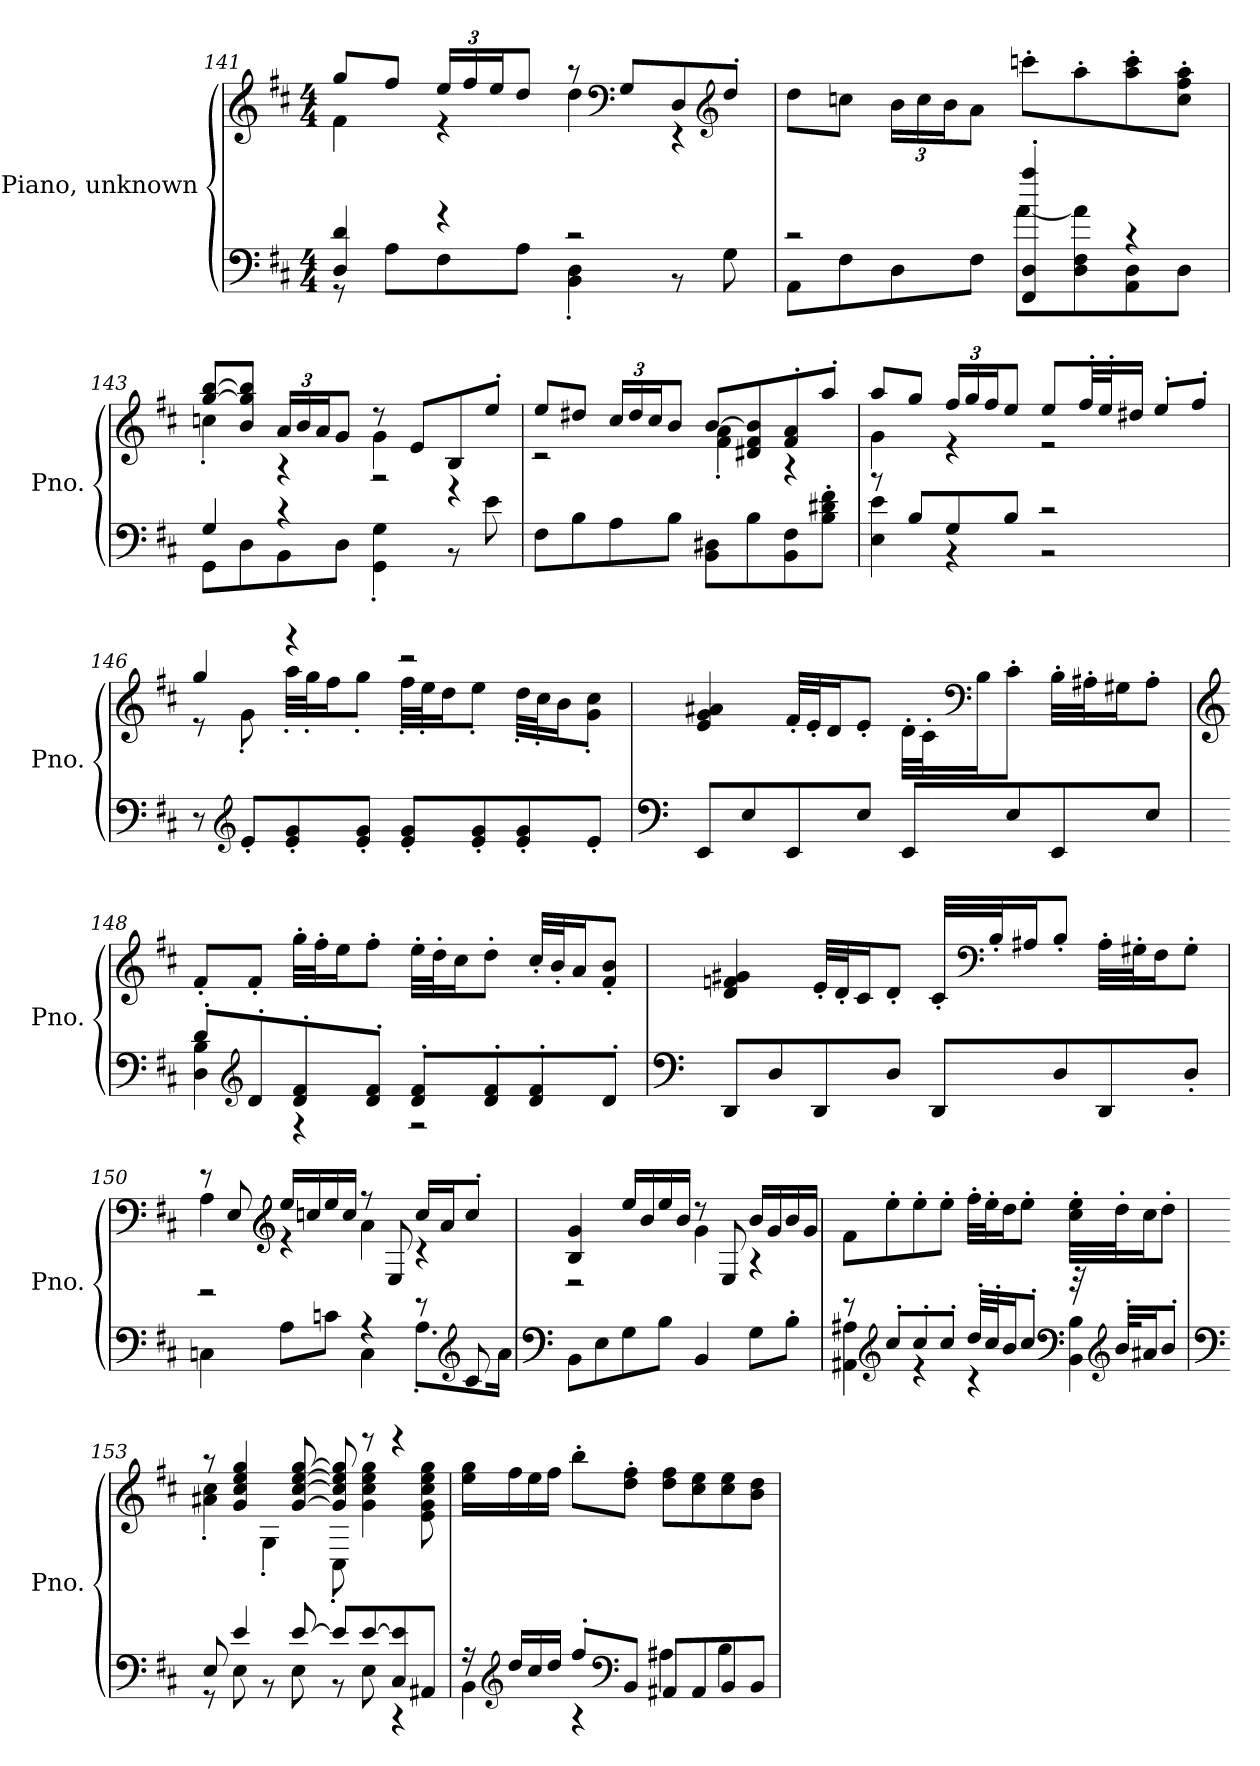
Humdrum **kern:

**kern	**kern
*part1	*part1
*staff2	*staff1
*I"Piano, unknown	*
*I'Pno.	*
*clefF4	*clefG2
*k[f#c#]	*k[f#c#]
*M4/4	*M4/4
=141	=141
*^	*^
4D/ 4d/	8r	8gg/L	4f#\
.	8A\L	8ff#/J	.
*	*	*Xbrackettup	*
4r	8F#\	24ee/LL	4r
.	.	24ff#/	.
.	.	24ee/J	.
.	8A\J	8dd/J	.
2r	4BB\' 4D\'	8r	4dd\
*	*	*clefF4	*
.	.	8G/L	.
.	8r	8D/	4r
*	*	*clefG2	*
.	8G\	8dd'/J	.
*	*	*v	*v
!!LO:LB:g=z
=142	=142	=142
2r	8AA\L	8dd\L
.	8F#\	8ccn\J
.	8D\	24b\LL
.	.	24cc\
.	.	24b\J
.	8F#\J	8a\J
4FF#/' 4D/' 4aa/'	[8a\L	8cccn'\L
.	8D\ 8F#\ 8a\]	8aa'\
4r	8AA\ 8D\	8aa\' 8ccc\'
.	8D\J	8cc\' 8ff#\' 8aa\'J
=143	=143	=143
*	*	*^
4G/	8GG\L	[8gg/ [8bb/L	4ccn'\
.	8D\	8b/ 8gg/] 8bb/]J	.
4r	8BB\	24a/LL	4r
.	.	24b/	.
.	.	24a/J	.
.	8D\J	8g/J	.
2r	4GG\' 4G\'	8r	4g\
.	.	8e/L	.
.	8r	8B/	4r
.	8e\	8ee'/J	.
*v	*v	*	*
=144	=144	=144
8F#\L	8ee/L	2r
8B\	8dd#X/J	.
8A\	24cc#/LL	.
.	24dd#/	.
.	24cc#/J	.
8B\J	8b/J	.
8BB\ 8D#X\L	[8b/L	4f#\' 4a\'
8B\	8d#X/ 8f#/ 8b/]	.
8BB\ 8F#\	8f#/' 8a/'	4r
8B\' 8d#X\' 8f#\'J	8aa'/J	.
!!LO:PB:g=z	!!
=145	=145	=145
*^	*	*
8r	4E\ 4e\	8aa/L	4g\
8B/L	.	8gg/J	.
8G/	4r	24ff#/LL	4r
.	.	24gg/	.
.	.	24ff#/J	.
8B/J	.	8ee/J	.
2r	2r	8ee/L	2r
.	.	32ff#'/LL	.
.	.	32ee'/J	.
.	.	16dd#X/JJ	.
.	.	8ee'/L	.
.	.	8ff#'/J	.
*v	*v	*	*
=146	=146	=146
8r	4gg/	8r
*clefG2	*	*
8e'/L	.	8g'\
8e/' 8g/'	4r	32aa'\LLL
.	.	32gg'\J
.	.	16ff#\J
8e/' 8g/'J	.	8gg'\J
8e/' 8g/'L	2r	32ff#'\LLL
.	.	32ee'\J
.	.	16dd\J
8e/' 8g/'	.	8ee'\J
8e/' 8g/'	.	32dd'\LLL
.	.	32cc#'\J
.	.	16b\J
8e'/J	.	8g\' 8cc#\'J
*	*v	*v
!!LO:LB:g=z
=147	=147
*clefF4	*
8EE/L	4e/ 4g/ 4a#X/
8E/	.
8EE/	32f#'/LLL
.	32e'/J
.	16d/J
8E/J	8e'/J
8EE/L	32d'\LLL
.	32c#'\J
*	*clefF4
.	16B\J
8E/	8c#'\J
8EE/	32B'\LLL
.	32A#X'\J
.	16G#X\J
8E/J	8A#'\J
=148	=148
*	*clefG2
*^	*
8d'/L	4D\ 4B\	8f#'/L
*clefG2	*	*
8d'/	.	8f#'/J
8d/' 8f#/'	4r	32gg'\LLL
.	.	32ff#'\J
.	.	16ee\J
8d/' 8f#/'J	.	8ff#'\J
8d/' 8f#/'L	2r	32ee'\LLL
.	.	32dd'\J
.	.	16cc#\J
8d/' 8f#/'	.	8dd'\J
8d/' 8f#/'	.	32cc#'/LLL
.	.	32b'/J
.	.	16a/J
8d'/J	.	8f#/' 8b/'J
*v	*v	*
!!LO:LB:g=z
=149	=149
*clefF4	*
8DD/L	4d/ 4fn/ 4g#X/
8D/	.
8DD/	32e'/LLL
.	32d'/J
.	16c#/J
8D/J	8d'/J
8DD/L	32c#'/LLL
*	*clefF4
.	32B'/J
.	16A#X/J
8D/	8B'/J
8DD/	32A#'\LLL
.	32G#X'\J
.	16F#\J
8D'/J	8G#'\J
=150	=150
*^	*^
2r	4Cn\	8r	4A\
.	.	8E/	.
*	*	*clefG2	*
.	8A\L	16ee/LL	4r
.	.	16ccn/	.
.	8cn\J	16ee/	.
.	.	16cc/JJ	.
4r	4C\	8r	4a\
.	.	8E/	.
8r	8.A'\L	16cc/LL	4r
.	.	16a/J	.
*clefG2	*	*	*
8c/	.	8cc'/J	.
.	16a\Jk	.	.
*v	*v	*	*
!!LO:LB:g=z	!!
=151	=151	=151
*clefF4	*	*
8BB\L	4B/ 4g/	2r
8E\	.	.
8G\	16ee/LL	.
.	16b/	.
8B\J	16ee/	.
.	16b/JJ	.
4BB/	8r	4g\
.	8E/	.
8G\L	16b/LL	4r
.	16g/	.
8B'\J	16b/	.
.	16g/JJ	.
*	*v	*v
=152	=152
*^	*
8r	4AA#X\ 4A#X\	8f#\L
*clefG2	*	*
8cc#'/L	.	8ee'\
8cc#'/	4r	8ee'\
8cc#'/J	.	8ee'\J
32dd'/LLL	4r	32ff#'\LLL
32cc#'/J	.	32ee'\J
16b/J	.	16dd\J
8cc#'/J	.	8ee'\J
*clefF4	*	*
32r	4BB\ 4B\	32cc#\' 32ee\'LLL
*clefG2	*	*
32b'/KLL	.	32dd'\J
16a#X/J	.	16cc#\J
8b'/J	.	8dd'\J
=153	=153	=153
*clefF4	*	*
*	*	*^
8E/	8r	8r	4a#X\' 4cc#\'
4e/	8E\	4g/ 4cc#/ 4ee/ 4gg/	.
.	8r	.	4G'\
[8e/	8E\	[8g/ [8cc#/ [8ee/ [8gg/	.
8e/L]	8r	8g/] 8cc#/] 8ee/] 8gg/]	8C#'\
[8e/	8E\	8r	4g\ 4cc#\ 4ee\ 4gg\
8C#/ 8e/]	4r	4r	.
8AA#X/J	.	.	8e\ 8g\ 8cc#\ 8ee\ 8gg\
*	*	*v	*v
!!LO:LB:g=z
=154	=154	=154
16r	4BB\	16ee\ 16gg\LL
*clefG2	*	*
16dd/LL	.	16ff#\
16cc#/	.	16ee\
16dd/JJ	.	16ff#\JJ
8ff#'/L	4r	8bb'\L
*clefF4	*	*
8BB/J	.	8dd\' 8ff#\'J
8AA#X/L	4A#X\	8dd\ 8ff#\L
8AA#/	.	8cc#\ 8ee\
8BB/	4B\	8cc#\ 8ee\
8BB/J	.	8b\ 8dd\J
*v	*v	*
=	=
*-	*-
